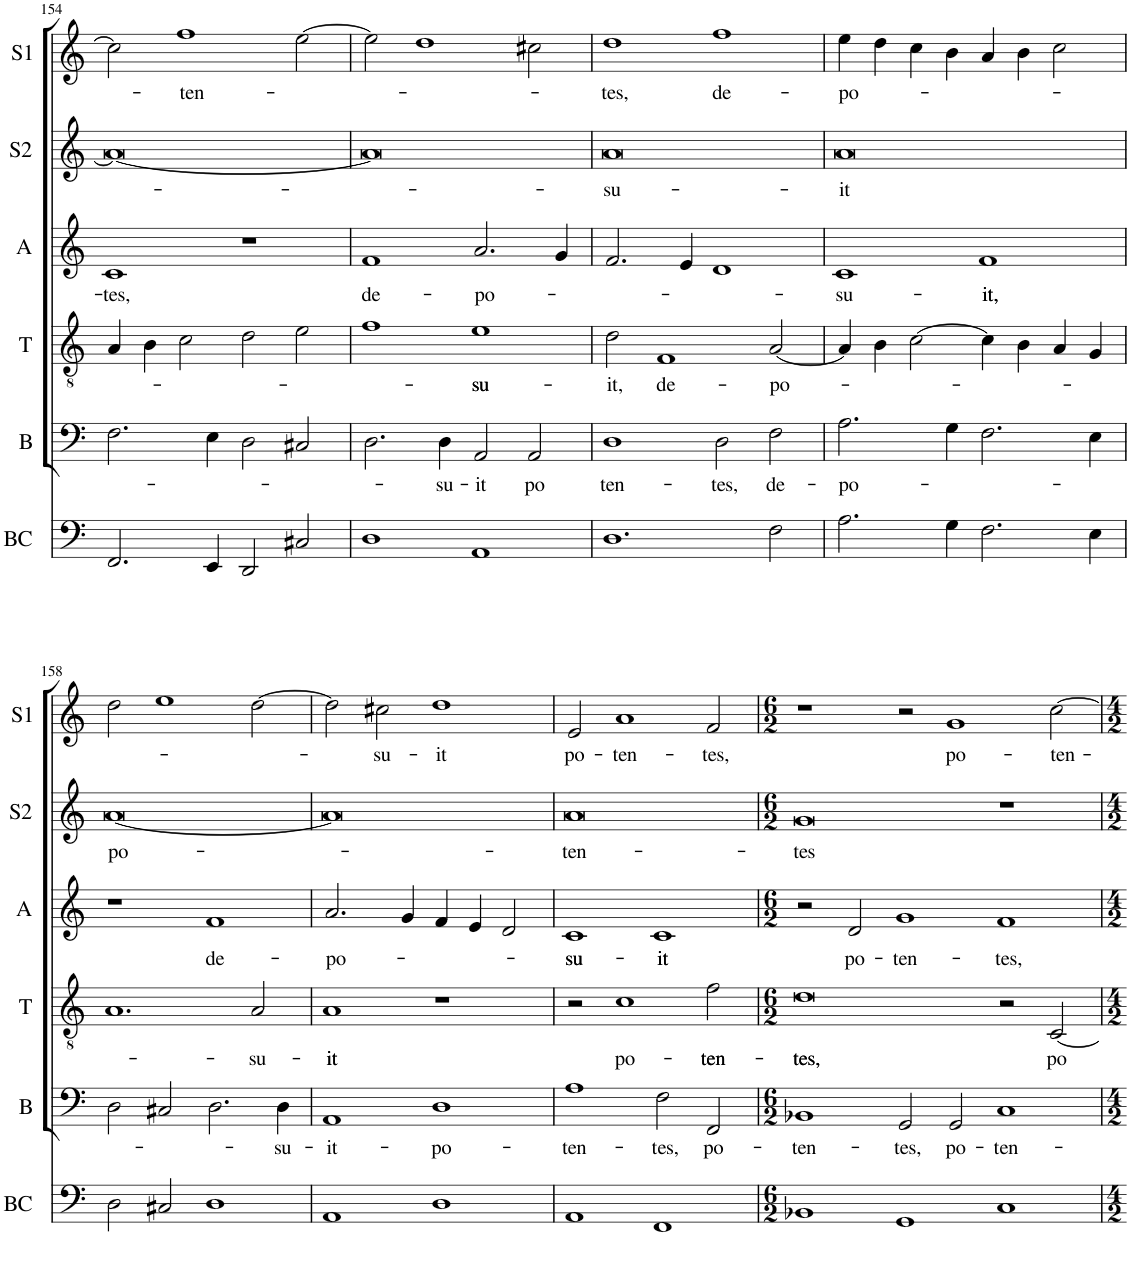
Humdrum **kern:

**kern	**kern	**text	**kern	**text	**kern	**text	**kern	**text	**kern	**text
*part6	*part5	*part5	*part4	*part4	*part3	*part3	*part2	*part2	*part1	*part1
*staff6	*staff5	*staff5	*staff4	*staff4	*staff3	*staff3	*staff2	*staff2	*staff1	*staff1
*I"BC	*I"B	*	*I"T	*	*I"A	*	*I"S2	*	*I"S1	*
*I'BC	*I'B	*	*I'T	*	*I'A	*	*I'S2	*	*I'S1	*
!!LO:PB:g=z
*clefF4	*clefF4	*	*clefGv2	*	*clefG2	*	*clefG2	*	*clefG2	*
*	*	*	*	*	*	*	*Trd1c2	*	*	*
*k[]	*k[]	*	*k[]	*	*k[]	*	*k[]	*	*k[]	*
*M4/2	*M4/2	*	*M4/2	*	*M4/2	*	*M4/2	*	*M4/2	*
=154	=154	=154	=154	=154	=154	=154	=154	=154	=154	=154
!	!	!	!	!	!	!LO:LY:b	!	!	!	!
2.FF/	2.F\	.	4A/	.	1c	-tes,	0a_	.	2cc\]	.
.	.	.	4B\	.	.	.	.	.	.	.
!	!	!	!	!	!	!	!	!	!	!LO:LY:b
.	.	.	2c\	.	.	.	.	.	1ff	-ten-
4EE/	4E\	.	.	.	.	.	.	.	.	.
2DD/	2D\	.	2d\	.	1r	.	.	.	.	.
2C#X/	2C#X/	.	2e\	.	.	.	.	.	[2ee\	.
=155	=155	=155	=155	=155	=155	=155	=155	=155	=155	=155
!	!	!	!	!	!	!LO:LY:b	!	!	!	!
1D	2.D\	.	1f	.	1f	de-	0a]	.	2ee\]	.
.	.	.	.	.	.	.	.	.	1dd	.
!	!	!LO:LY:b	!	!	!	!	!	!	!	!
.	4D\	-su-	.	.	.	.	.	.	.	.
!	!	!LO:LY:b	!	!LO:LY:b	!	!LO:LY:b	!	!	!	!
1AA	2AA/	-it	1e	su	2.a/	-po-	.	.	.	.
!	!	!LO:LY:b	!	!	!	!	!	!	!	!
.	2AA/	po	.	.	.	.	.	.	2cc#X\	.
.	.	.	.	.	4g/	.	.	.	.	.
=156	=156	=156	=156	=156	=156	=156	=156	=156	=156	=156
!	!	!LO:LY:b	!	!LO:LY:b	!	!	!	!LO:LY:b	!	!LO:LY:b
1.D	1D	ten-	2d\	-it,	2.f/	.	0a	-su-	1dd	-tes,
!	!	!	!	!LO:LY:b	!	!	!	!	!	!
.	.	.	1F	de-	.	.	.	.	.	.
.	.	.	.	.	4e/	.	.	.	.	.
!	!	!LO:LY:b	!	!	!	!	!	!	!	!LO:LY:b
.	2D\	-tes,	.	.	1d	.	.	.	1ff	de-
!	!	!LO:LY:b	!	!LO:LY:b	!	!	!	!	!	!
2F\	2F\	de-	[2A/	-po-	.	.	.	.	.	.
=157	=157	=157	=157	=157	=157	=157	=157	=157	=157	=157
!	!	!LO:LY:b	!	!	!	!LO:LY:b	!	!LO:LY:b	!	!LO:LY:b
2.A\	2.A\	-po-	4A/]	.	1c	-su-	0a	-it	4ee\	-po-
.	.	.	4B\	.	.	.	.	.	4dd\	.
.	.	.	[2c\	.	.	.	.	.	4cc\	.
4G\	4G\	.	.	.	.	.	.	.	4b\	.
!	!	!	!	!	!	!LO:LY:b	!	!	!	!
2.F\	2.F\	.	4c\]	.	1f	it,	.	.	4a/	.
.	.	.	4B\	.	.	.	.	.	4b\	.
.	.	.	4A/	.	.	.	.	.	2cc\	.
4E\	4E\	.	4G/	.	.	.	.	.	.	.
!!LO:LB:g=z
=158	=158	=158	=158	=158	=158	=158	=158	=158	=158	=158
!	!	!	!	!	!	!	!	!LO:LY:b	!	!
2D\	2D\	.	1.A	.	1r	.	[0a	po-	2dd\	.
2C#X/	2C#X/	.	.	.	.	.	.	.	1ee	.
!	!	!	!	!	!	!LO:LY:b	!	!	!	!
1D	2.D\	.	.	.	1f	de-	.	.	.	.
!	!	!	!	!LO:LY:b	!	!	!	!	!	!
.	.	.	2A/	-su-	.	.	.	.	[2dd\	.
!	!	!LO:LY:b	!	!	!	!	!	!	!	!
.	4D\	-su-	.	.	.	.	.	.	.	.
=159	=159	=159	=159	=159	=159	=159	=159	=159	=159	=159
!	!	!LO:LY:b	!	!LO:LY:b	!	!LO:LY:b	!	!	!	!
1AA	1AA	-it-	1A	it	2.a/	-po-	0a]	.	2dd\]	.
!	!	!	!	!	!	!	!	!	!	!LO:LY:b
.	.	.	.	.	.	.	.	.	2cc#X\	-su-
.	.	.	.	.	4g/	.	.	.	.	.
!	!	!LO:LY:b	!	!	!	!	!	!	!	!LO:LY:b
1D	1D	-po-	1r	.	4f/	.	.	.	1dd	-it
.	.	.	.	.	4e/	.	.	.	.	.
.	.	.	.	.	2d/	.	.	.	.	.
=160	=160	=160	=160	=160	=160	=160	=160	=160	=160	=160
!	!	!LO:LY:b	!	!	!	!LO:LY:b	!	!LO:LY:b	!	!LO:LY:b
1AA	1A	-ten-	2r	.	1c	su	0a	-ten-	2e/	po-
!	!	!	!	!LO:LY:b	!	!	!	!	!	!LO:LY:b
.	.	.	1c	po-	.	.	.	.	1a	-ten-
!	!	!LO:LY:b	!	!	!	!LO:LY:b	!	!	!	!
1FF	2F\	-tes,	.	.	1c	it	.	.	.	.
!	!	!LO:LY:b	!	!LO:LY:b	!	!	!	!	!	!LO:LY:b
.	2FF/	po-	2f\	ten	.	.	.	.	2f/	-tes,
=161	=161	=161	=161	=161	=161	=161	=161	=161	=161	=161
*M6/2	*M6/2	*	*M6/2	*	*M6/2	*	*M6/2	*	*M6/2	*
!	!	!LO:LY:b	!	!LO:LY:b	!	!	!	!LO:LY:b	!	!
1BB-X	1BB-X	-ten-	0d	tes,	2r	.	0g	-tes	1r	.
!	!	!	!	!	!	!LO:LY:b	!	!	!	!
.	.	.	.	.	2d/	po-	.	.	.	.
!	!	!LO:LY:b	!	!	!	!LO:LY:b	!	!	!	!
1GG	2GG/	-tes,	.	.	1g	-ten-	.	.	2r	.
!	!	!LO:LY:b	!	!	!	!	!	!	!	!LO:LY:b
.	2GG/	po-	.	.	.	.	.	.	1g	po-
!	!	!LO:LY:b	!	!	!	!LO:LY:b	!	!	!	!
1C	1C	-ten-	2r	.	1f	-tes,	1r	.	.	.
!	!	!	!	!LO:LY:b	!	!	!	!	!	!LO:LY:b
.	.	.	[2C/	po	.	.	.	.	[2cc\	-ten-
=	=	=	=	=	=	=	=	=	=	=
*-	*-	*-	*-	*-	*-	*-	*-	*-	*-	*-
